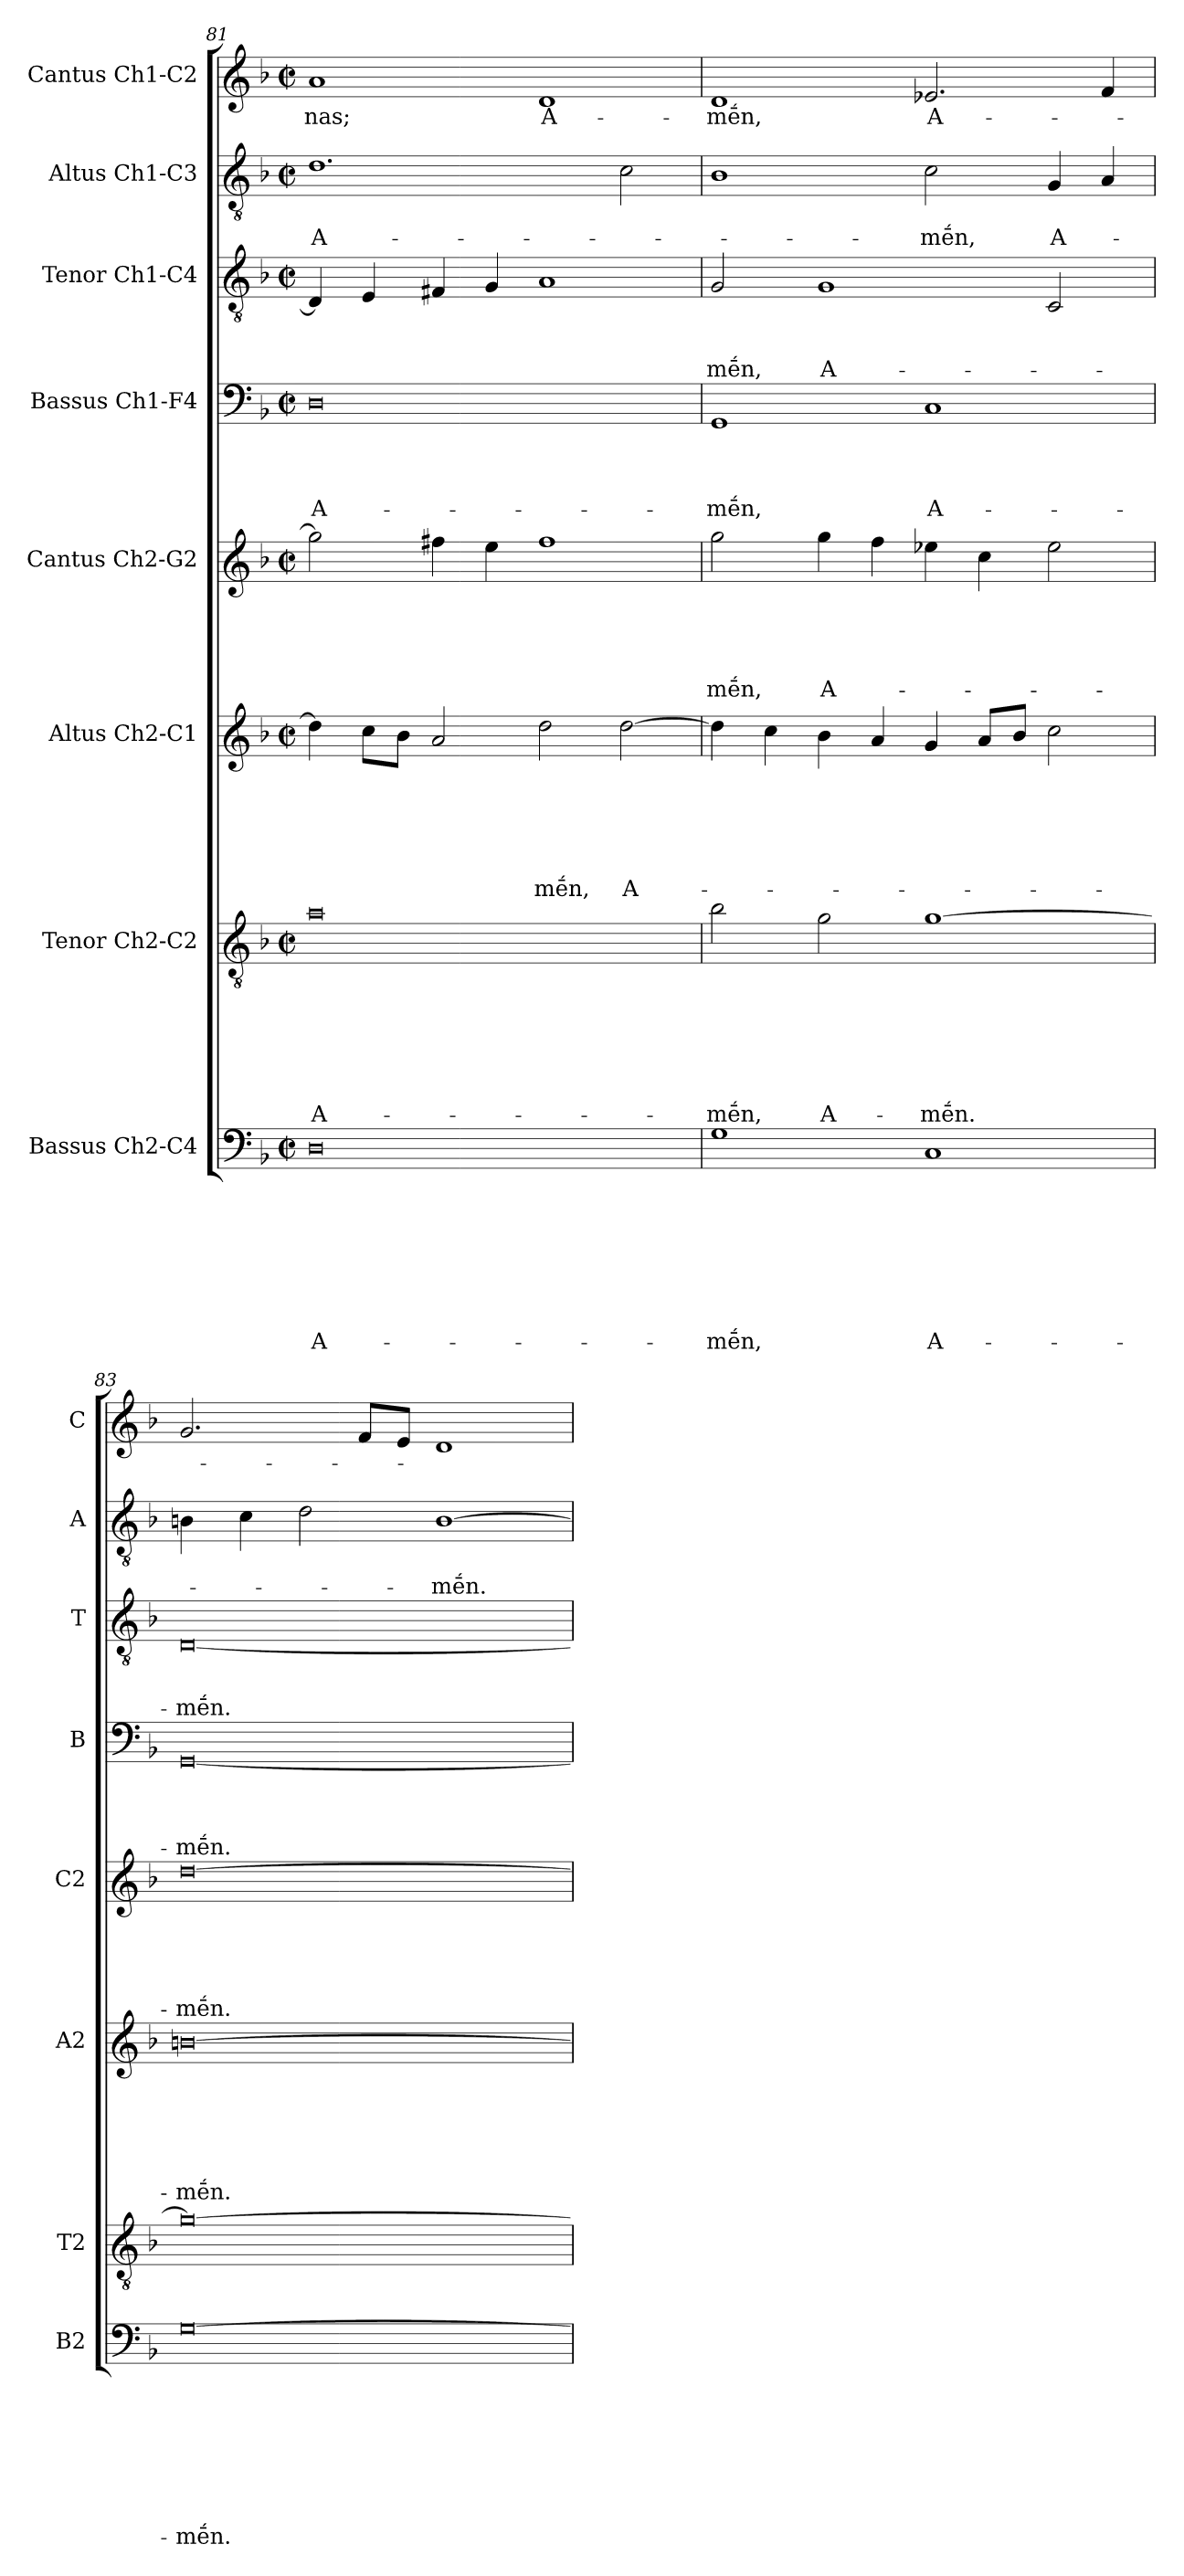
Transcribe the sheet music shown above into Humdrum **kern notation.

**kern	**text	**text	**text	**text	**text	**text	**text	**text	**kern	**text	**text	**text	**text	**text	**text	**text	**kern	**text	**text	**text	**text	**text	**text	**kern	**text	**text	**text	**text	**text	**kern	**text	**text	**text	**text	**kern	**text	**text	**text	**kern	**text	**text	**kern	**text
*part8	*part8	*part8	*part8	*part8	*part8	*part8	*part8	*part8	*part7	*part7	*part7	*part7	*part7	*part7	*part7	*part7	*part6	*part6	*part6	*part6	*part6	*part6	*part6	*part5	*part5	*part5	*part5	*part5	*part5	*part4	*part4	*part4	*part4	*part4	*part3	*part3	*part3	*part3	*part2	*part2	*part2	*part1	*part1
*staff8	*staff8	*staff8	*staff8	*staff8	*staff8	*staff8	*staff8	*staff8	*staff7	*staff7	*staff7	*staff7	*staff7	*staff7	*staff7	*staff7	*staff6	*staff6	*staff6	*staff6	*staff6	*staff6	*staff6	*staff5	*staff5	*staff5	*staff5	*staff5	*staff5	*staff4	*staff4	*staff4	*staff4	*staff4	*staff3	*staff3	*staff3	*staff3	*staff2	*staff2	*staff2	*staff1	*staff1
*I"Bassus Ch2-C4	*	*	*	*	*	*	*	*	*I"Tenor Ch2-C2	*	*	*	*	*	*	*	*I"Altus Ch2-C1	*	*	*	*	*	*	*I"Cantus Ch2-G2	*	*	*	*	*	*I"Bassus Ch1-F4	*	*	*	*	*I"Tenor Ch1-C4	*	*	*	*I"Altus Ch1-C3	*	*	*I"Cantus Ch1-C2	*
*I'B2	*	*	*	*	*	*	*	*	*I'T2	*	*	*	*	*	*	*	*I'A2	*	*	*	*	*	*	*I'C2	*	*	*	*	*	*I'B	*	*	*	*	*I'T	*	*	*	*I'A	*	*	*I'C	*
*clefF4	*	*	*	*	*	*	*	*	*clefGv2	*	*	*	*	*	*	*	*clefG2	*	*	*	*	*	*	*clefG2	*	*	*	*	*	*clefF4	*	*	*	*	*clefGv2	*	*	*	*clefGv2	*	*	*clefG2	*
*k[b-]	*	*	*	*	*	*	*	*	*k[b-]	*	*	*	*	*	*	*	*k[b-]	*	*	*	*	*	*	*k[b-]	*	*	*	*	*	*k[b-]	*	*	*	*	*k[b-]	*	*	*	*k[b-]	*	*	*k[b-]	*
*F:	*	*	*	*	*	*	*	*	*F:	*	*	*	*	*	*	*	*F:	*	*	*	*	*	*	*F:	*	*	*	*	*	*F:	*	*	*	*	*F:	*	*	*	*F:	*	*	*F:	*
*M2/2	*	*	*	*	*	*	*	*	*M2/2	*	*	*	*	*	*	*	*M2/2	*	*	*	*	*	*	*M2/2	*	*	*	*	*	*M2/2	*	*	*	*	*M2/2	*	*	*	*M2/2	*	*	*M2/2	*
*met(c|)	*	*	*	*	*	*	*	*	*met(c|)	*	*	*	*	*	*	*	*met(c|)	*	*	*	*	*	*	*met(c|)	*	*	*	*	*	*met(c|)	*	*	*	*	*met(c|)	*	*	*	*met(c|)	*	*	*met(c|)	*
=81	=81	=81	=81	=81	=81	=81	=81	=81	=81	=81	=81	=81	=81	=81	=81	=81	=81	=81	=81	=81	=81	=81	=81	=81	=81	=81	=81	=81	=81	=81	=81	=81	=81	=81	=81	=81	=81	=81	=81	=81	=81	=81	=81
!	!	!	!	!	!	!	!	!LO:LY:b	!	!	!	!	!	!	!	!LO:LY:b	!	!	!	!	!	!	!	!	!	!	!	!	!	!	!	!	!	!LO:LY:b	!	!	!	!	!	!	!LO:LY:b	!	!LO:LY:b
0D	.	.	.	.	.	.	.	A-	0a	.	.	.	.	.	.	A-	4dd\]	.	.	.	.	.	.	2gg\]	.	.	.	.	.	0D	.	.	.	A-	4D/]	.	.	.	1.d	.	A-	1a	-nas;
.	.	.	.	.	.	.	.	.	.	.	.	.	.	.	.	.	8cc\L	.	.	.	.	.	.	.	.	.	.	.	.	.	.	.	.	.	4E/	.	.	.	.	.	.	.	.
.	.	.	.	.	.	.	.	.	.	.	.	.	.	.	.	.	8b-\J	.	.	.	.	.	.	.	.	.	.	.	.	.	.	.	.	.	.	.	.	.	.	.	.	.	.
.	.	.	.	.	.	.	.	.	.	.	.	.	.	.	.	.	2a/	.	.	.	.	.	.	4ff#X\	.	.	.	.	.	.	.	.	.	.	4F#X/	.	.	.	.	.	.	.	.
.	.	.	.	.	.	.	.	.	.	.	.	.	.	.	.	.	.	.	.	.	.	.	.	4ee\	.	.	.	.	.	.	.	.	.	.	4G/	.	.	.	.	.	.	.	.
!	!	!	!	!	!	!	!	!	!	!	!	!	!	!	!	!	!	!	!	!	!	!	!LO:LY:b	!	!	!	!	!	!	!	!	!	!	!	!	!	!	!	!	!	!	!	!LO:LY:b
.	.	.	.	.	.	.	.	.	.	.	.	.	.	.	.	.	2dd\	.	.	.	.	.	-mḗn,	1ff#	.	.	.	.	.	.	.	.	.	.	1A	.	.	.	.	.	.	1d	A-
!	!	!	!	!	!	!	!	!	!	!	!	!	!	!	!	!	!	!	!	!	!	!	!LO:LY:b	!	!	!	!	!	!	!	!	!	!	!	!	!	!	!	!	!	!	!	!
.	.	.	.	.	.	.	.	.	.	.	.	.	.	.	.	.	[2dd\	.	.	.	.	.	A-	.	.	.	.	.	.	.	.	.	.	.	.	.	.	.	2c\	.	.	.	.
=82	=82	=82	=82	=82	=82	=82	=82	=82	=82	=82	=82	=82	=82	=82	=82	=82	=82	=82	=82	=82	=82	=82	=82	=82	=82	=82	=82	=82	=82	=82	=82	=82	=82	=82	=82	=82	=82	=82	=82	=82	=82	=82	=82
!	!	!	!	!	!	!	!	!LO:LY:b	!	!	!	!	!	!	!	!LO:LY:b	!	!	!	!	!	!	!	!	!	!	!	!	!LO:LY:b	!	!	!	!	!LO:LY:b	!	!	!	!LO:LY:b	!	!	!	!	!LO:LY:b
1G	.	.	.	.	.	.	.	-mḗn,	2b-\	.	.	.	.	.	.	-mḗn,	4dd\]	.	.	.	.	.	.	2gg\	.	.	.	.	-mḗn,	1GG	.	.	.	-mḗn,	2G/	.	.	-mḗn,	1B-	.	.	1d	-mḗn,
.	.	.	.	.	.	.	.	.	.	.	.	.	.	.	.	.	4cc\	.	.	.	.	.	.	.	.	.	.	.	.	.	.	.	.	.	.	.	.	.	.	.	.	.	.
!	!	!	!	!	!	!	!	!	!	!	!	!	!	!	!	!LO:LY:b	!	!	!	!	!	!	!	!	!	!	!	!	!LO:LY:b	!	!	!	!	!	!	!	!	!LO:LY:b	!	!	!	!	!
.	.	.	.	.	.	.	.	.	2g\	.	.	.	.	.	.	A-	4b-\	.	.	.	.	.	.	4gg\	.	.	.	.	A-	.	.	.	.	.	1G	.	.	A-	.	.	.	.	.
.	.	.	.	.	.	.	.	.	.	.	.	.	.	.	.	.	4a/	.	.	.	.	.	.	4ff\	.	.	.	.	.	.	.	.	.	.	.	.	.	.	.	.	.	.	.
!	!	!	!	!	!	!	!	!LO:LY:b	!	!	!	!	!	!	!	!LO:LY:b	!	!	!	!	!	!	!	!	!	!	!	!	!	!	!	!	!	!LO:LY:b	!	!	!	!	!	!	!LO:LY:b	!	!LO:LY:b
1C	.	.	.	.	.	.	.	A-	[1g	.	.	.	.	.	.	-mḗn.	4g/	.	.	.	.	.	.	4ee-X\	.	.	.	.	.	1C	.	.	.	A-	.	.	.	.	2c\	.	-mḗn,	2.e-X/	A-
.	.	.	.	.	.	.	.	.	.	.	.	.	.	.	.	.	8a/L	.	.	.	.	.	.	4cc\	.	.	.	.	.	.	.	.	.	.	.	.	.	.	.	.	.	.	.
.	.	.	.	.	.	.	.	.	.	.	.	.	.	.	.	.	8b-/J	.	.	.	.	.	.	.	.	.	.	.	.	.	.	.	.	.	.	.	.	.	.	.	.	.	.
!	!	!	!	!	!	!	!	!	!	!	!	!	!	!	!	!	!	!	!	!	!	!	!	!	!	!	!	!	!	!	!	!	!	!	!	!	!	!	!	!	!LO:LY:b	!	!
.	.	.	.	.	.	.	.	.	.	.	.	.	.	.	.	.	2cc\	.	.	.	.	.	.	2ee-\	.	.	.	.	.	.	.	.	.	.	2C/	.	.	.	4G/	.	A-	.	.
.	.	.	.	.	.	.	.	.	.	.	.	.	.	.	.	.	.	.	.	.	.	.	.	.	.	.	.	.	.	.	.	.	.	.	.	.	.	.	4A/	.	.	4f/	.
=83	=83	=83	=83	=83	=83	=83	=83	=83	=83	=83	=83	=83	=83	=83	=83	=83	=83	=83	=83	=83	=83	=83	=83	=83	=83	=83	=83	=83	=83	=83	=83	=83	=83	=83	=83	=83	=83	=83	=83	=83	=83	=83	=83
!	!	!	!	!	!	!	!	!LO:LY:b	!	!	!	!	!	!	!	!	!	!	!	!	!	!	!LO:LY:b	!	!	!	!	!	!LO:LY:b	!	!	!	!	!LO:LY:b	!	!	!	!LO:LY:b	!	!	!	!	!
[0G	.	.	.	.	.	.	.	-mḗn.	0g_	.	.	.	.	.	.	.	[0bn	.	.	.	.	.	-mḗn.	[0dd	.	.	.	.	-mḗn.	[0GG	.	.	.	-mḗn.	[0D	.	.	-mḗn.	4Bn\	.	.	2.g/	.
.	.	.	.	.	.	.	.	.	.	.	.	.	.	.	.	.	.	.	.	.	.	.	.	.	.	.	.	.	.	.	.	.	.	.	.	.	.	.	4c\	.	.	.	.
.	.	.	.	.	.	.	.	.	.	.	.	.	.	.	.	.	.	.	.	.	.	.	.	.	.	.	.	.	.	.	.	.	.	.	.	.	.	.	2d\	.	.	.	.
.	.	.	.	.	.	.	.	.	.	.	.	.	.	.	.	.	.	.	.	.	.	.	.	.	.	.	.	.	.	.	.	.	.	.	.	.	.	.	.	.	.	8f/L	.
.	.	.	.	.	.	.	.	.	.	.	.	.	.	.	.	.	.	.	.	.	.	.	.	.	.	.	.	.	.	.	.	.	.	.	.	.	.	.	.	.	.	8e/J	.
!	!	!	!	!	!	!	!	!	!	!	!	!	!	!	!	!	!	!	!	!	!	!	!	!	!	!	!	!	!	!	!	!	!	!	!	!	!	!	!	!	!LO:LY:b	!	!
.	.	.	.	.	.	.	.	.	.	.	.	.	.	.	.	.	.	.	.	.	.	.	.	.	.	.	.	.	.	.	.	.	.	.	.	.	.	.	[1B	.	-mḗn.	1d	.
=	=	=	=	=	=	=	=	=	=	=	=	=	=	=	=	=	=	=	=	=	=	=	=	=	=	=	=	=	=	=	=	=	=	=	=	=	=	=	=	=	=	=	=
*-	*-	*-	*-	*-	*-	*-	*-	*-	*-	*-	*-	*-	*-	*-	*-	*-	*-	*-	*-	*-	*-	*-	*-	*-	*-	*-	*-	*-	*-	*-	*-	*-	*-	*-	*-	*-	*-	*-	*-	*-	*-	*-	*-
